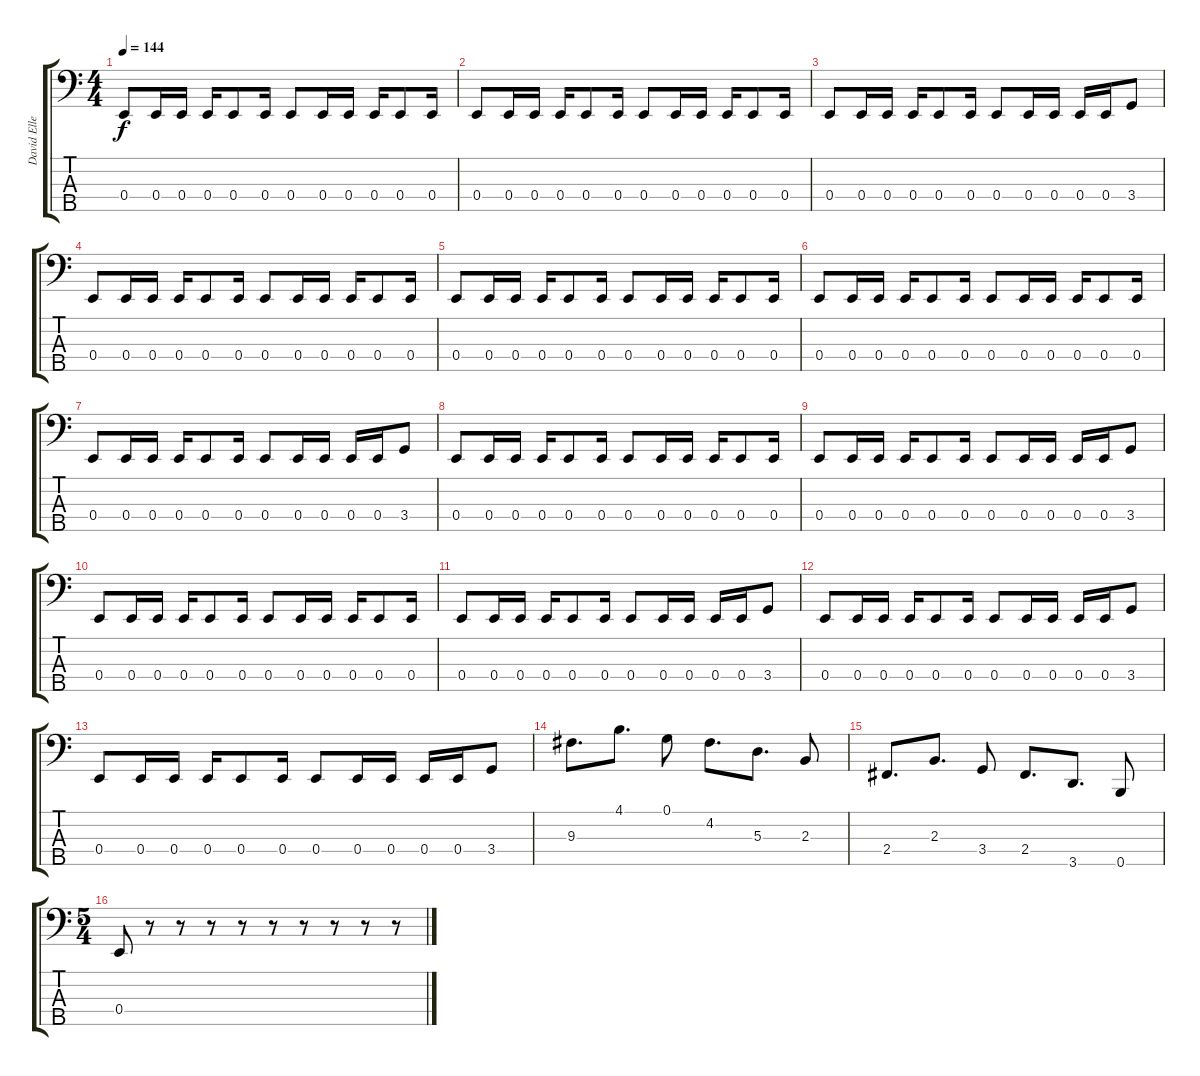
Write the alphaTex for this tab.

\track ("David Ellefson" "David Elle") {instrument acousticguitarnylon}
\staff {score tabs}
\tuning (G2 D2 A1 E1 B0) {hide}
\ts (4 4)
\tempo 144
\clef f4
\ks c
0.4.8{dy f} 0.4.16 0.4.16 0.4.16 0.4.8 0.4.16 0.4.8 0.4.16 0.4.16 0.4.16 0.4.8 0.4.16 |
0.4.8 0.4.16 0.4.16 0.4.16 0.4.8 0.4.16 0.4.8 0.4.16 0.4.16 0.4.16 0.4.8 0.4.16 |
0.4.8 0.4.16 0.4.16 0.4.16 0.4.8 0.4.16 0.4.8 0.4.16 0.4.16 0.4.16 0.4.16 3.4.8 |
0.4.8 0.4.16 0.4.16 0.4.16 0.4.8 0.4.16 0.4.8 0.4.16 0.4.16 0.4.16 0.4.8 0.4.16 |
0.4.8 0.4.16 0.4.16 0.4.16 0.4.8 0.4.16 0.4.8 0.4.16 0.4.16 0.4.16 0.4.8 0.4.16 |
0.4.8 0.4.16 0.4.16 0.4.16 0.4.8 0.4.16 0.4.8 0.4.16 0.4.16 0.4.16 0.4.8 0.4.16 |
0.4.8 0.4.16 0.4.16 0.4.16 0.4.8 0.4.16 0.4.8 0.4.16 0.4.16 0.4.16 0.4.16 3.4.8 |
0.4.8 0.4.16 0.4.16 0.4.16 0.4.8 0.4.16 0.4.8 0.4.16 0.4.16 0.4.16 0.4.8 0.4.16 |
0.4.8 0.4.16 0.4.16 0.4.16 0.4.8 0.4.16 0.4.8 0.4.16 0.4.16 0.4.16 0.4.16 3.4.8 |
0.4.8 0.4.16 0.4.16 0.4.16 0.4.8 0.4.16 0.4.8 0.4.16 0.4.16 0.4.16 0.4.8 0.4.16 |
0.4.8 0.4.16 0.4.16 0.4.16 0.4.8 0.4.16 0.4.8 0.4.16 0.4.16 0.4.16 0.4.16 3.4.8 |
0.4.8 0.4.16 0.4.16 0.4.16 0.4.8 0.4.16 0.4.8 0.4.16 0.4.16 0.4.16 0.4.16 3.4.8 |
0.4.8 0.4.16 0.4.16 0.4.16 0.4.8 0.4.16 0.4.8 0.4.16 0.4.16 0.4.16 0.4.16 3.4.8 |
9.3.8{d} 4.1.8{d} 0.1.8 4.2.8{d} 5.3.8{d} 2.3.8 |
2.4.8{d} 2.3.8{d} 3.4.8 2.4.8{d} 3.5.8{d} 0.5.8 |
\ts (5 4)
0.4.8 r.8 r.8 r.8 r.8 r.8 r.8 r.8 r.8 r.8
